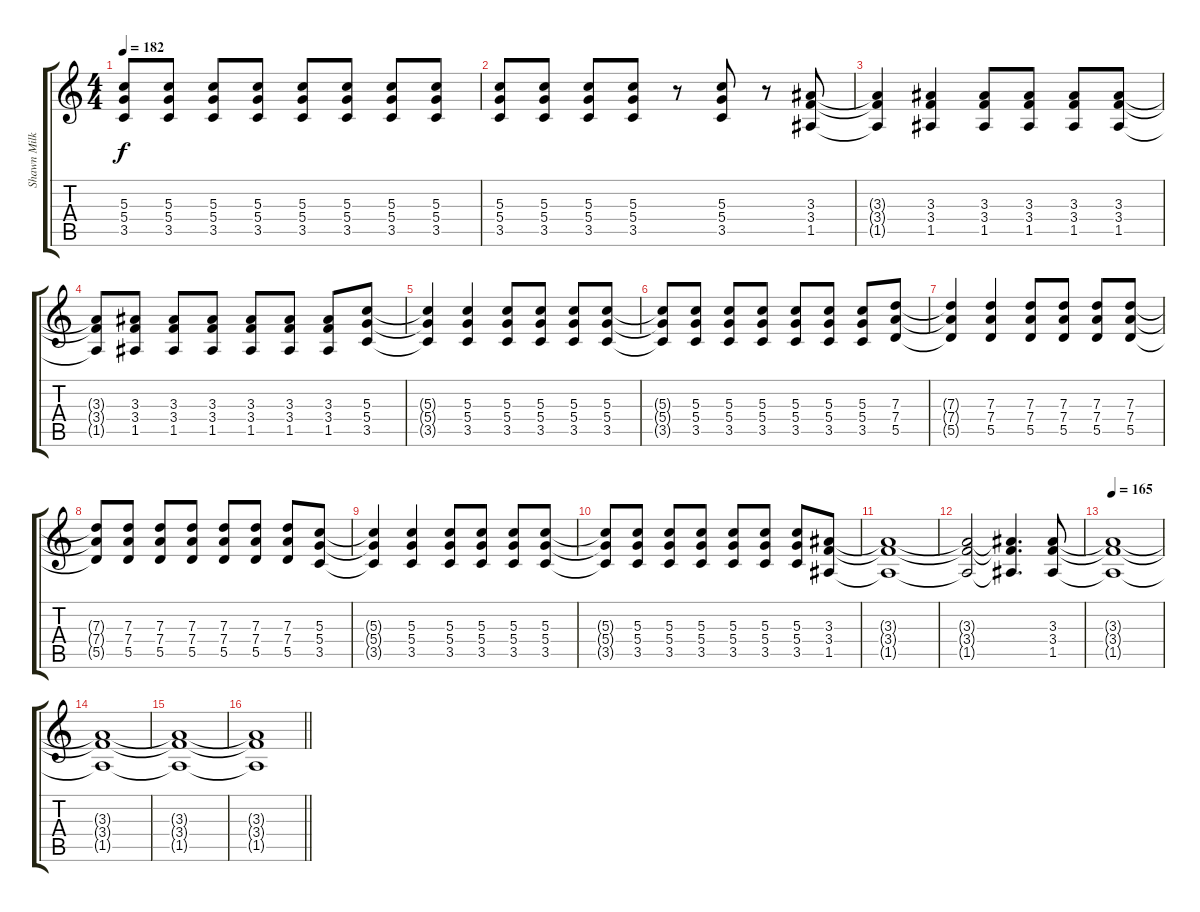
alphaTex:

\track ("Shawn Milke - Guitar" "Shawn Milk") {instrument distortionguitar}
\staff {score tabs}
\tuning (E4 B3 G3 D3 A2 D2) {hide}
\ts (4 4)
\tempo 182
\clef g2
\ks c
(5.3{t} 5.4{t} 3.5{t}).8{dy f} (5.3 5.4 3.5).8 (5.3 5.4 3.5).8 (5.3 5.4 3.5).8 (5.3 5.4 3.5).8 (5.3 5.4 3.5).8 (5.3 5.4 3.5).8 (5.3 5.4 3.5).8 |
(5.3 5.4 3.5).8 (5.3 5.4 3.5).8 (5.3 5.4 3.5).8 (5.3 5.4 3.5).8 r.8 (5.3 5.4 3.5).8 r.8 (3.3 3.4 1.5).8 |
(3.3{t} 3.4{t} 1.5{t}).4 (3.3 3.4 1.5).4 (3.3 3.4 1.5).8 (3.3 3.4 1.5).8 (3.3 3.4 1.5).8 (3.3 3.4 1.5).8 |
(3.3{t} 3.4{t} 1.5{t}).8 (3.3 3.4 1.5).8 (3.3 3.4 1.5).8 (3.3 3.4 1.5).8 (3.3 3.4 1.5).8 (3.3 3.4 1.5).8 (3.3 3.4 1.5).8 (5.3 5.4 3.5).8 |
(5.3{t} 5.4{t} 3.5{t}).4 (5.3 5.4 3.5).4 (5.3 5.4 3.5).8 (5.3 5.4 3.5).8 (5.3 5.4 3.5).8 (5.3 5.4 3.5).8 |
(5.3{t} 5.4{t} 3.5{t}).8 (5.3 5.4 3.5).8 (5.3 5.4 3.5).8 (5.3 5.4 3.5).8 (5.3 5.4 3.5).8 (5.3 5.4 3.5).8 (5.3 5.4 3.5).8 (7.3 7.4 5.5).8 |
(7.3{t} 7.4{t} 5.5{t}).4 (7.3 7.4 5.5).4 (7.3 7.4 5.5).8 (7.3 7.4 5.5).8 (7.3 7.4 5.5).8 (7.3 7.4 5.5).8 |
(7.3{t} 7.4{t} 5.5{t}).8 (7.3 7.4 5.5).8 (7.3 7.4 5.5).8 (7.3 7.4 5.5).8 (7.3 7.4 5.5).8 (7.3 7.4 5.5).8 (7.3 7.4 5.5).8 (5.3 5.4 3.5).8 |
(5.3{t} 5.4{t} 3.5{t}).4 (5.3 5.4 3.5).4 (5.3 5.4 3.5).8 (5.3 5.4 3.5).8 (5.3 5.4 3.5).8 (5.3 5.4 3.5).8 |
(5.3{t} 5.4{t} 3.5{t}).8 (5.3 5.4 3.5).8 (5.3 5.4 3.5).8 (5.3 5.4 3.5).8 (5.3 5.4 3.5).8 (5.3 5.4 3.5).8 (5.3 5.4 3.5).8 (3.3 3.4 1.5).8 |
(3.3{t} 3.4{t} 1.5{t}).1 |
(3.3{t} 3.4{t} 1.5{t}).2 (3.3{t} 3.4{t} 1.5{t}).4{d} (3.3 3.4 1.5).8 |
\tempo 165
(3.3{t} 3.4{t} 1.5{t}).1{volume 8} |
(3.3{t} 3.4{t} 1.5{t}).1 |
(3.3{t} 3.4{t} 1.5{t}).1 |
\barLineRight lightlight
(3.3{t} 3.4{t} 1.5{t}).1
